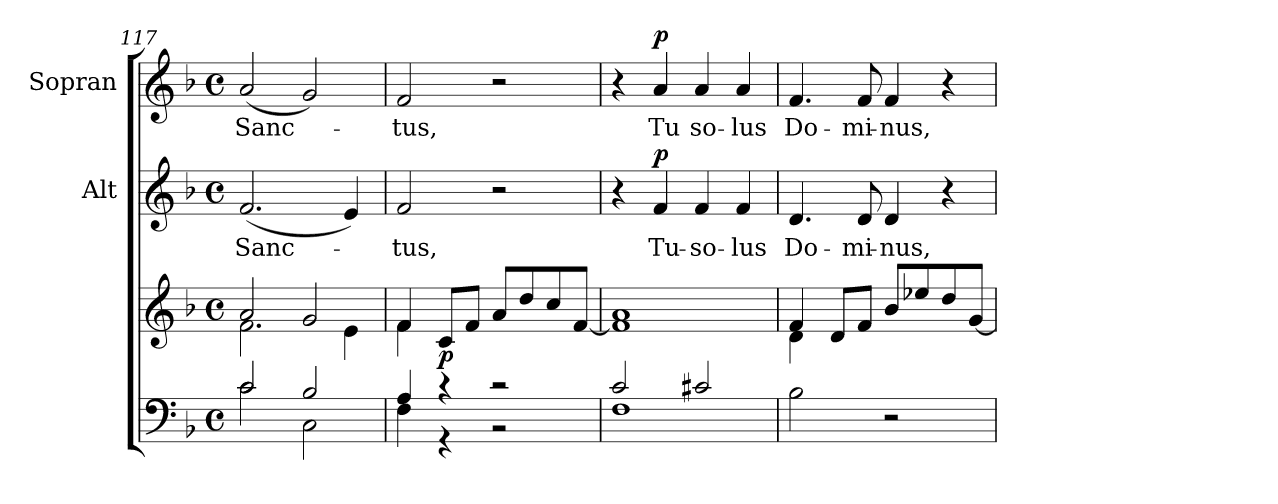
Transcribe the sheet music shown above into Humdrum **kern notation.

**kern	**kern	**dynam	**kern	**text	**dynam	**kern	**text	**dynam
*part3	*part3	*part3	*part2	*part2	*part2	*part1	*part1	*part1
*staff4	*staff3	*staff3/4	*staff2	*staff2	*staff2	*staff1	*staff1	*staff1
*	*	*	*I"Alt	*	*	*I"Sopran	*	*
*	*	*	*I'A.	*	*	*I'S.	*	*
*clefF4	*clefG2	*	*clefG2	*	*	*clefG2	*	*
*k[b-]	*k[b-]	*	*k[b-]	*	*	*k[b-]	*	*
*F:	*F:	*	*F:	*	*	*F:	*	*
*M4/4	*M4/4	*	*M4/4	*	*	*M4/4	*	*
*met(c)	*met(c)	*	*met(c)	*	*	*met(c)	*	*
=117	=117	=117	=117	=117	=117	=117	=117	=117
*^	*^	*	*	*	*	*	*	*
!	!	!	!	!	!	!LO:LY:b	!	!	!LO:LY:b	!
2c/	2c\	2a/	2.f\	.	(<2.f/	Sanc-	.	(<2a/	Sanc-	.
2B-/	2C\	2g/	.	.	.	.	.	2g/)	.	.
.	.	.	4e\	.	4e/)	.	.	.	.	.
=118	=118	=118	=118	=118	=118	=118	=118	=118	=118	=118
!	!	!	!	!	!	!LO:LY:b	!	!	!LO:LY:b	!
4A/	4F\	4f/	4f\	.	2f/	-tus,	.	2f/	-tus,	.
!	!	!	!	!LO:DY:b	!	!	!	!	!	!
4r	4r	8c/L	2.ryy	p	.	.	.	.	.	.
.	.	8f/J	.	.	.	.	.	.	.	.
2r	2r	8a/L	.	.	2r	.	.	2r	.	.
.	.	8dd/	.	.	.	.	.	.	.	.
.	.	8cc/	.	.	.	.	.	.	.	.
.	.	[>8f/J	.	.	.	.	.	.	.	.
*	*	*v	*v	*	*	*	*	*	*	*
=119	=119	=119	=119	=119	=119	=119	=119	=119	=119
2c/	1F	1f] 1a	.	4r	.	.	4r	.	.
!	!	!	!	!	!LO:LY:b	!LO:DY:a	!	!LO:LY:b	!LO:DY:a
.	.	.	.	4f/	Tu-	p	4a/	Tu	p
!	!	!	!	!	!LO:LY:b	!	!	!LO:LY:b	!
2c#X/	.	.	.	4f/	-so-	.	4a/	so-	.
!	!	!	!	!	!LO:LY:b	!	!	!LO:LY:b	!
.	.	.	.	4f/	-lus	.	4a/	-lus	.
*v	*v	*	*	*	*	*	*	*	*
!!LO:LB:g=z
=120	=120	=120	=120	=120	=120	=120	=120	=120
*	*^	*	*	*	*	*	*	*
!	!	!	!	!	!LO:LY:b	!	!	!LO:LY:b	!
2B-\	4f/	4d\	.	4.d/	Do-	.	4.f/	Do-	.
.	8d/L	2.ryy	.	.	.	.	.	.	.
!	!	!	!	!	!LO:LY:b	!	!	!LO:LY:b	!
.	8f/J	.	.	8d/	-mi-	.	8f/	-mi-	.
!	!	!	!	!	!LO:LY:b	!	!	!LO:LY:b	!
2r	8b-/L	.	.	4d/	-nus,	.	4f/	-nus,	.
.	8ee-X/	.	.	.	.	.	.	.	.
.	8dd/	.	.	4r	.	.	4r	.	.
.	[>8g/J	.	.	.	.	.	.	.	.
*	*v	*v	*	*	*	*	*	*	*
=	=	=	=	=	=	=	=	=
*-	*-	*-	*-	*-	*-	*-	*-	*-
